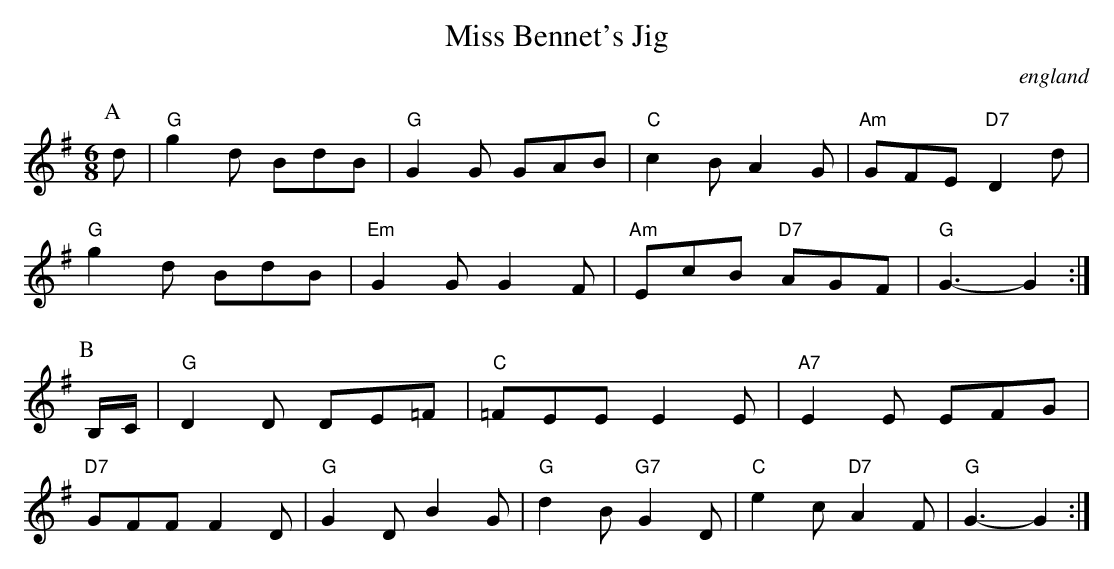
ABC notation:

X:1
T:Miss Bennet's Jig
O:england
M:6/8
K:G
P:A
d|"G"g2d BdB|"G"G2G GAB|"C"c2B A2G|"Am"GFE "D7"D2d|
"G"g2d BdB|"Em"G2G G2F|"Am"EcB "D7"AGF|"G"G3 -G2:|
P:B
B,/2C/2|"G"D2D DE=F|"C"=FEE E2E|"A7"E2E EFG|
"D7"GFF F2D|"G"G2D B2G|"G"d2B "G7"G2D|"C"e2c "D7"A2F|"G"G3 -G2:|
